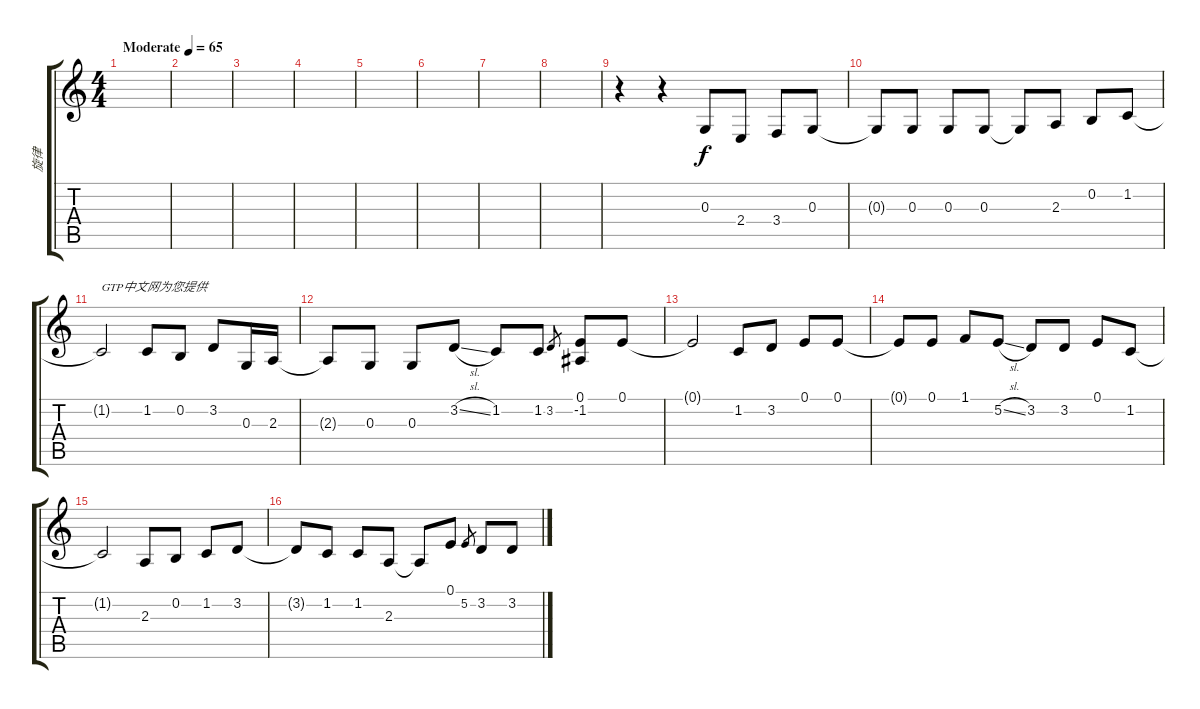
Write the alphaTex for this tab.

\track ("旋律" "旋律") {instrument reedorgan}
\staff {score tabs}
\tuning (E4 B3 G3 D3 A2 E2) {hide}
\ts (4 4)
\tempo (65 "Moderate")
\clef g2
\ks c
|
|
|
|
|
|
|
|
r.4 r.4 0.3.8 2.4.8 3.4.8 0.3.8 |
0.3{t}.8 0.3.8 0.3.8 0.3.8 0.3{t}.8 2.3.8 0.2.8 1.2.8 |
1.2{t}.2{txt "GTP中文网为您提供"} 1.2.8 0.2.8 3.2.8 0.3.16 2.3.16 |
2.3{t}.8 0.3.8 0.3.8 3.2{sl}.8 1.2.8 1.2.8 3.2.8{gr} (0.1 -1.2).8 0.1.8 |
0.1{t}.2 1.2.8 3.2.8 0.1.8 0.1.8 |
0.1{t}.8 0.1.8 1.1.8 5.2{sl}.8 3.2.8 3.2.8 0.1.8 1.2.8 |
1.2{t}.2 2.3.8 0.2.8 1.2.8 3.2.8 |
3.2{t}.8 1.2.8 1.2.8 2.3.8 2.3{t}.8 0.1.8 5.2.8{gr} 3.2.8 3.2.8
